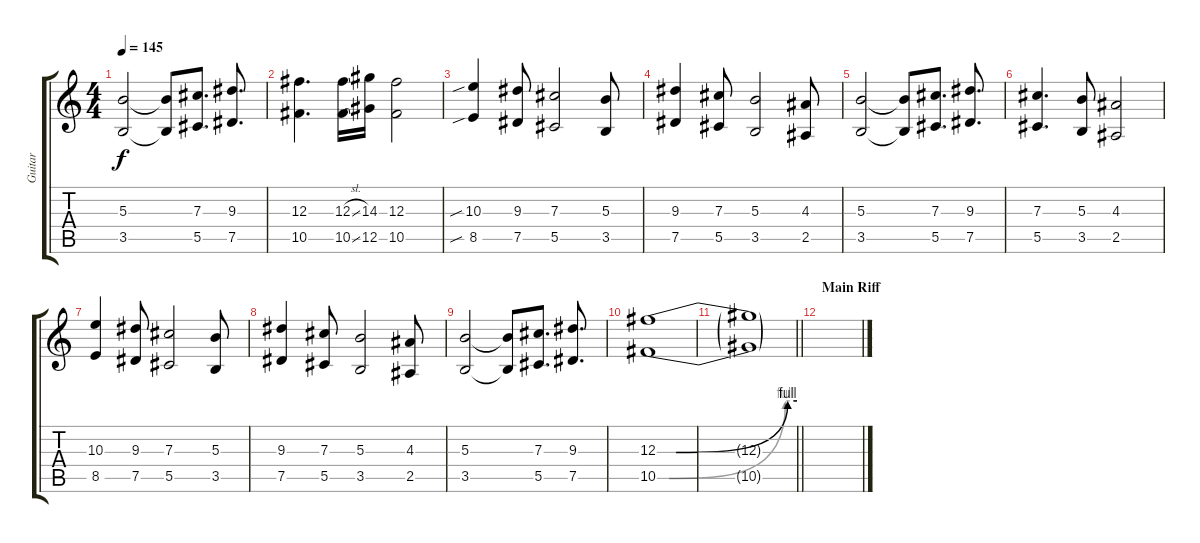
\track ("Guitar" "Guitar") {instrument distortionguitar}
\staff {score tabs}
\tuning (Eb4 Bb3 Gb3 Db3 Ab2 Db2) {hide}
\ts (4 4)
\tempo 145
\clef g2
\ks c
(5.3 3.5).2{dy f} (5.3{t} 3.5{t}).8 (7.3 5.5).8{d} (9.3 7.5).8{d} |
(12.3 10.5).4{d} (12.3{sl} 10.5{sl}).16 (14.3 12.5).16 (12.3 10.5).2 |
(10.3{sib} 8.5{sib}).4 (9.3 7.5).8 (7.3 5.5).2 (5.3 3.5).8 |
(9.3 7.5).4 (7.3 5.5).8 (5.3 3.5).2 (4.3 2.5).8 |
(5.3 3.5).2 (5.3{t} 3.5{t}).8 (7.3 5.5).8{d} (9.3 7.5).8{d} |
(7.3 5.5).4{d} (5.3 3.5).8 (4.3 2.5).2 |
(10.3 8.5).4 (9.3 7.5).8 (7.3 5.5).2 (5.3 3.5).8 |
(9.3 7.5).4 (7.3 5.5).8 (5.3 3.5).2 (4.3 2.5).8 |
(5.3 3.5).2 (5.3{t} 3.5{t}).8 (7.3 5.5).8{d} (9.3 7.5).8{d} |
(12.3{be (custom 0 0 8 0 56 4 60 4)} 10.5{be (custom 0 0 5 0 55 4 60 4)}).1 |
\barLineRight lightlight
(12.3{t} 10.5{t}).1 |
\section ("" "Main Riff")
